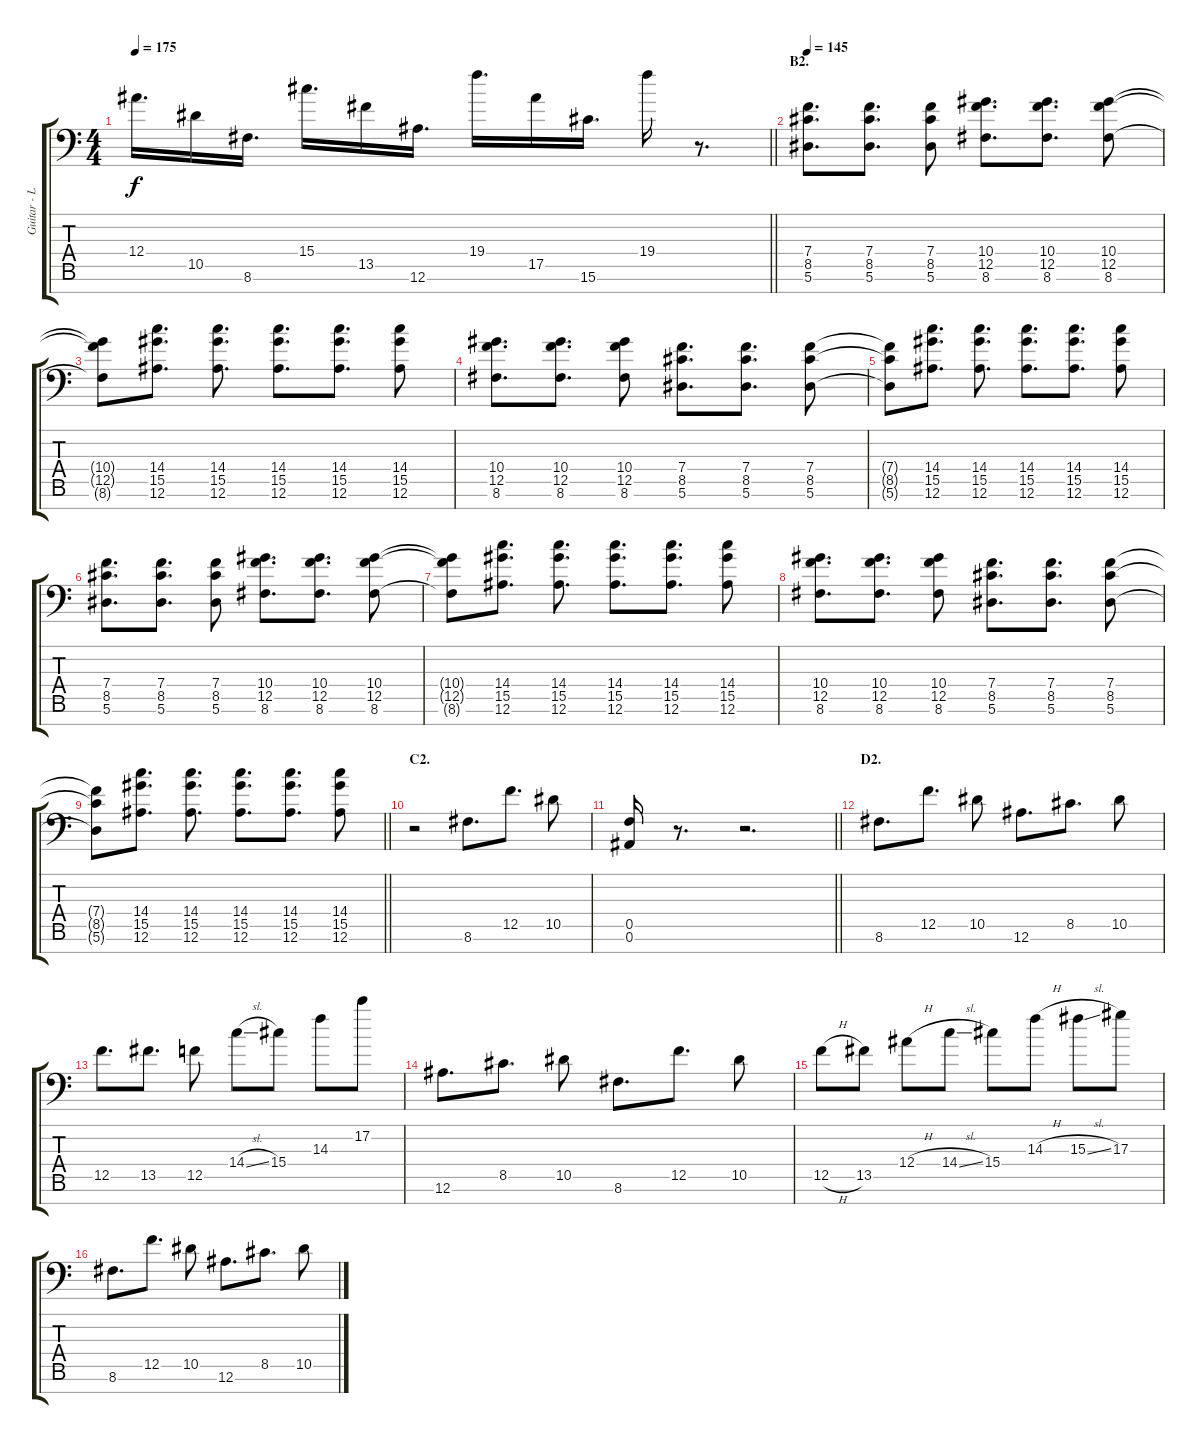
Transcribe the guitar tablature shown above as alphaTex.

\track ("Guitar - Left" "Guitar - L") {instrument distortionguitar}
\staff {score tabs}
\tuning (C4 G3 Eb3 Bb2 F2 Bb1 Ab1) {hide}
\ts (4 4)
\tempo 175
\clef f4
\barLineRight lightlight
\ks c
12.4.16{d dy f} 10.5.16 8.6.16{d} 15.4.16{d} 13.5.16 12.6.16{d} 19.4.16{d} 17.5.16 15.6.16{d} 19.4.16 r.8{d} |
\section ("" "B2.")
\tempo 145
(7.4 8.5 5.6).8{d volume 12} (7.4 8.5 5.6).8{d} (7.4 8.5 5.6).8 (10.4 12.5 8.6).8{d} (10.4 12.5 8.6).8{d} (10.4 12.5 8.6).8 |
(10.4{t} 12.5{t} 8.6{t}).8 (14.4 15.5 12.6).8{d} (14.4 15.5 12.6).8{d} (14.4 15.5 12.6).8{d} (14.4 15.5 12.6).8{d} (14.4 15.5 12.6).8 |
(10.4 12.5 8.6).8{d} (10.4 12.5 8.6).8{d} (10.4 12.5 8.6).8 (7.4 8.5 5.6).8{d} (7.4 8.5 5.6).8{d} (7.4 8.5 5.6).8 |
(7.4{t} 8.5{t} 5.6{t}).8 (14.4 15.5 12.6).8{d} (14.4 15.5 12.6).8{d} (14.4 15.5 12.6).8{d} (14.4 15.5 12.6).8{d} (14.4 15.5 12.6).8 |
(7.4 8.5 5.6).8{d} (7.4 8.5 5.6).8{d} (7.4 8.5 5.6).8 (10.4 12.5 8.6).8{d} (10.4 12.5 8.6).8{d} (10.4 12.5 8.6).8 |
(10.4{t} 12.5{t} 8.6{t}).8 (14.4 15.5 12.6).8{d} (14.4 15.5 12.6).8{d} (14.4 15.5 12.6).8{d} (14.4 15.5 12.6).8{d} (14.4 15.5 12.6).8 |
(10.4 12.5 8.6).8{d} (10.4 12.5 8.6).8{d} (10.4 12.5 8.6).8 (7.4 8.5 5.6).8{d} (7.4 8.5 5.6).8{d} (7.4 8.5 5.6).8 |
\barLineRight lightlight
(7.4{t} 8.5{t} 5.6{t}).8 (14.4 15.5 12.6).8{d} (14.4 15.5 12.6).8{d} (14.4 15.5 12.6).8{d} (14.4 15.5 12.6).8{d} (14.4 15.5 12.6).8 |
\section ("" "C2.")
r.2{volume 14} 8.6.8{d} 12.5.8{d} 10.5.8 |
\barLineRight lightlight
(0.5 0.6).16 r.8{d} r.2{d} |
\section ("" "D2.")
8.6.8{d} 12.5.8{d} 10.5.8 12.6.8{d} 8.5.8{d} 10.5.8 |
12.5.8{d} 13.5.8{d} 12.5.8 14.4{sl}.8 15.4.8 14.3.8 17.2.8 |
12.6.8{d} 8.5.8{d} 10.5.8 8.6.8{d} 12.5.8{d} 10.5.8 |
12.5{h}.8 13.5.8 12.4{h}.8 14.4{sl}.8 15.4.8 14.3{h}.8 15.3{sl}.8 17.3.8 |
8.6.8{d} 12.5.8{d} 10.5.8 12.6.8{d} 8.5.8{d} 10.5.8
